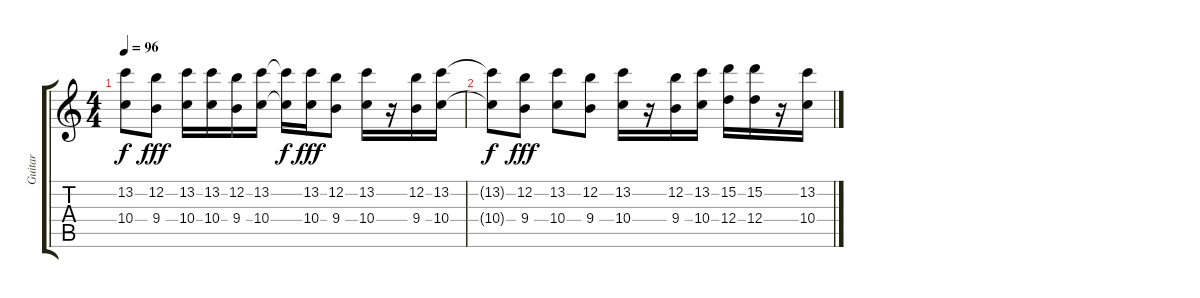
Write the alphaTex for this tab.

\track ("Guitar" "Guitar") {instrument distortionguitar}
\staff {score tabs}
\tuning (E4 B3 G3 D3 A2 E2) {hide}
\ts (4 4)
\tempo 96
\clef g2
\ks c
(13.2{t} 10.4{t}).8{dy f} (12.2 9.4).8{dy fff} (13.2 10.4).16 (13.2 10.4).16 (12.2 9.4).16 (13.2 10.4).16 (13.2{t} 10.4{t}).16{dy f} (13.2 10.4).16{dy fff} (12.2 9.4).8 (13.2 10.4).16 r.16 (12.2 9.4).16 (13.2 10.4).16 |
(13.2{t} 10.4{t}).8{dy f} (12.2 9.4).8{dy fff} (13.2 10.4).8 (12.2 9.4).8 (13.2 10.4).16 r.16 (12.2 9.4).16 (13.2 10.4).16 (15.2 12.4).16 (15.2 12.4).16 r.16 (13.2 10.4).16
